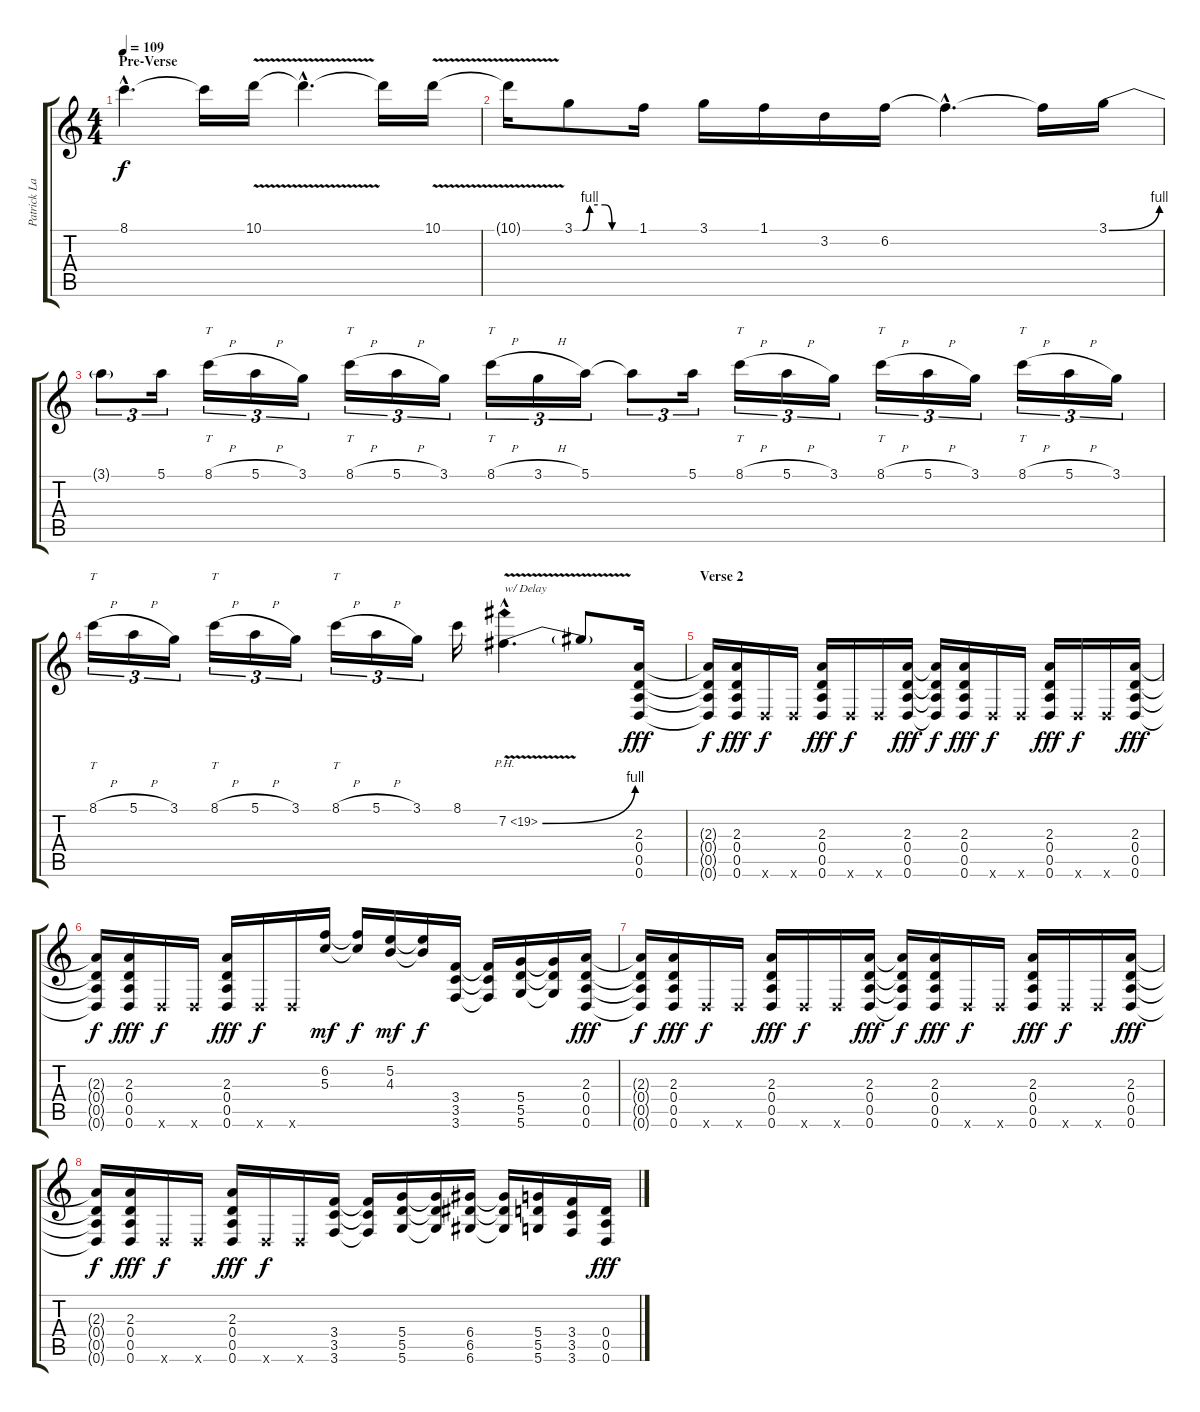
\track ("Patrick Lachman" "Patrick La") {instrument distortionguitar}
\staff {score tabs}
\tuning (E4 B3 G3 D3 A2 D2) {hide}
\ts (4 4)
\section ("" "Pre-Verse")
\tempo 109
\clef g2
\ks c
8.1{hac t}.4{d dy f} 8.1{t}.16 10.1{v}.16 10.1{hac t}.4{d} 10.1{t}.16 10.1{v}.16 |
10.1{t}.16 3.1{be (custom 0 0 8 0 15 4 30 4 37 0 45 0 60 0)}.8 1.1.16 3.1.16 1.1.16 3.2.16 6.2.16 6.2{hac t}.4{d} 6.2{t}.16 3.1{be (bend 0 0 60 4)}.16 |
3.1{t}.8{tu (3 2)} 5.1.16{tu (3 2)} 8.1{h}.16{tt tu (3 2)} 5.1{h}.16{tu (3 2)} 3.1.16{tu (3 2)} 8.1{h}.16{tt tu (3 2)} 5.1{h}.16{tu (3 2)} 3.1.16{tu (3 2)} 8.1{h}.16{tt tu (3 2)} 3.1{h}.16{tu (3 2)} 5.1.16{tu (3 2)} 5.1{t}.8{tu (3 2)} 5.1.16{tu (3 2)} 8.1{h}.16{tt tu (3 2)} 5.1{h}.16{tu (3 2)} 3.1.16{tu (3 2)} 8.1{h}.16{tt tu (3 2)} 5.1{h}.16{tu (3 2)} 3.1.16{tu (3 2)} 8.1{h}.16{tt tu (3 2)} 5.1{h}.16{tu (3 2)} 3.1.16{tu (3 2)} |
8.1{h}.16{tt tu (3 2)} 5.1{h}.16{tu (3 2)} 3.1.16{tu (3 2)} 8.1{h}.16{tt tu (3 2)} 5.1{h}.16{tu (3 2)} 3.1.16{tu (3 2)} 8.1{h}.16{tt tu (3 2)} 5.1{h}.16{tu (3 2)} 3.1.16{tu (3 2)} 8.1.16 7.2{be (bend 0 0 60 4) ph 12 v hac}.4{d txt "w/ Delay"} 7.2{t}.8 (2.3 0.4 0.5 0.6).16{dy fff} |
\section ("" "Verse 2")
(2.3{t} 0.4{t} 0.5{t} 0.6{t}).16{dy f} (2.3 0.4 0.5 0.6).16{dy fff} 0.6{x}.16{dy f} 0.6{x}.16 (2.3 0.4 0.5 0.6).16{dy fff} 0.6{x}.16{dy f} 0.6{x}.16 (2.3 0.4 0.5 0.6).16{dy fff} (2.3{t} 0.4{t} 0.5{t} 0.6{t}).16{dy f} (2.3 0.4 0.5 0.6).16{dy fff} 0.6{x}.16{dy f} 0.6{x}.16 (2.3 0.4 0.5 0.6).16{dy fff} 0.6{x}.16{dy f} 0.6{x}.16 (2.3 0.4 0.5 0.6).16{dy fff} |
(2.3{t} 0.4{t} 0.5{t} 0.6{t}).16{dy f} (2.3 0.4 0.5 0.6).16{dy fff} 0.6{x}.16{dy f} 0.6{x}.16 (2.3 0.4 0.5 0.6).16{dy fff} 0.6{x}.16{dy f} 0.6{x}.16 (6.2 5.3).16{dy mf} (6.2{t} 5.3{t}).16{dy f} (5.2 4.3).16{dy mf} (5.2{t} 4.3{t}).16{dy f} (3.4 3.5 3.6).16 (3.4{t} 3.5{t} 3.6{t}).16 (5.4 5.5 5.6).16 (5.4{t} 5.5{t} 5.6{t}).16 (2.3 0.4 0.5 0.6).16{dy fff} |
(2.3{t} 0.4{t} 0.5{t} 0.6{t}).16{dy f} (2.3 0.4 0.5 0.6).16{dy fff} 0.6{x}.16{dy f} 0.6{x}.16 (2.3 0.4 0.5 0.6).16{dy fff} 0.6{x}.16{dy f} 0.6{x}.16 (2.3 0.4 0.5 0.6).16{dy fff} (2.3{t} 0.4{t} 0.5{t} 0.6{t}).16{dy f} (2.3 0.4 0.5 0.6).16{dy fff} 0.6{x}.16{dy f} 0.6{x}.16 (2.3 0.4 0.5 0.6).16{dy fff} 0.6{x}.16{dy f} 0.6{x}.16 (2.3 0.4 0.5 0.6).16{dy fff} |
(2.3{t} 0.4{t} 0.5{t} 0.6{t}).16{dy f} (2.3 0.4 0.5 0.6).16{dy fff} 0.6{x}.16{dy f} 0.6{x}.16 (2.3 0.4 0.5 0.6).16{dy fff} 0.6{x}.16{dy f} 0.6{x}.16 (3.4 3.5 3.6).16 (3.4{t} 3.5{t} 3.6{t}).16 (5.4 5.5 5.6).16 (5.4{t} 5.5{t} 5.6{t}).16 (6.4 6.5 6.6).16 (6.4{t} 6.5{t} 6.6{t}).16 (5.4 5.5 5.6).16 (3.4 3.5 3.6).16 (0.4 0.5 0.6).16{dy fff}
